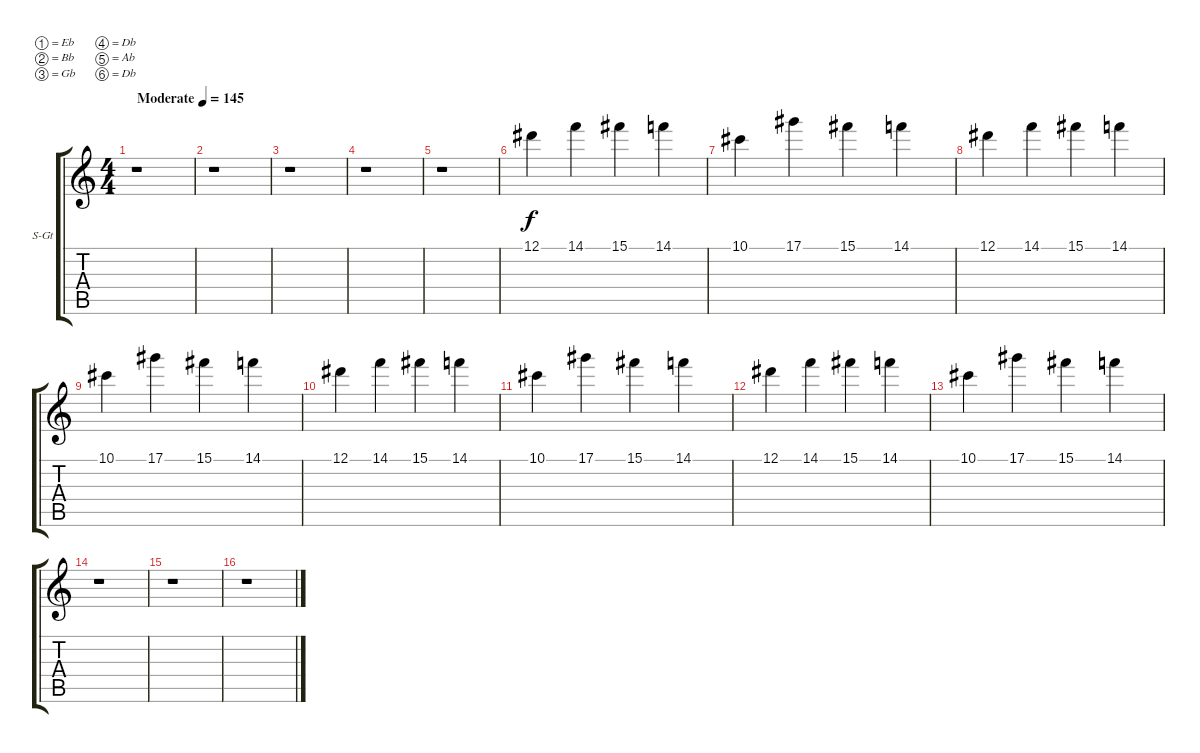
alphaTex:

\bracketExtendMode groupsimilarinstruments
\firstSystemTrackNameOrientation horizontal
\otherSystemsTrackNameOrientation horizontal
\track ("Piano" "S-Gt") {instrument honkytonkpiano}
\staff {score tabs}
\tuning (Eb4 Bb3 Gb3 Db3 Ab2 Db2)
\displaytranspose 12
\ts (4 4)
\beaming (8 2 2 2 2)
\tempo (145 "Moderate")
\clef g2
\ks c
r.1{dy f instrument honkytonkpiano} |
r.1 |
r.1 |
r.1 |
r.1 |
12.1.4 14.1.4 15.1.4 14.1.4 |
10.1.4 17.1.4 15.1.4 14.1.4 |
12.1.4 14.1.4 15.1.4 14.1.4 |
10.1.4 17.1.4 15.1.4 14.1.4 |
12.1.4 14.1.4 15.1.4 14.1.4 |
10.1.4 17.1.4 15.1.4 14.1.4 |
12.1.4 14.1.4 15.1.4 14.1.4 |
10.1.4 17.1.4 15.1.4 14.1.4 |
r.1 |
r.1 |
r.1
